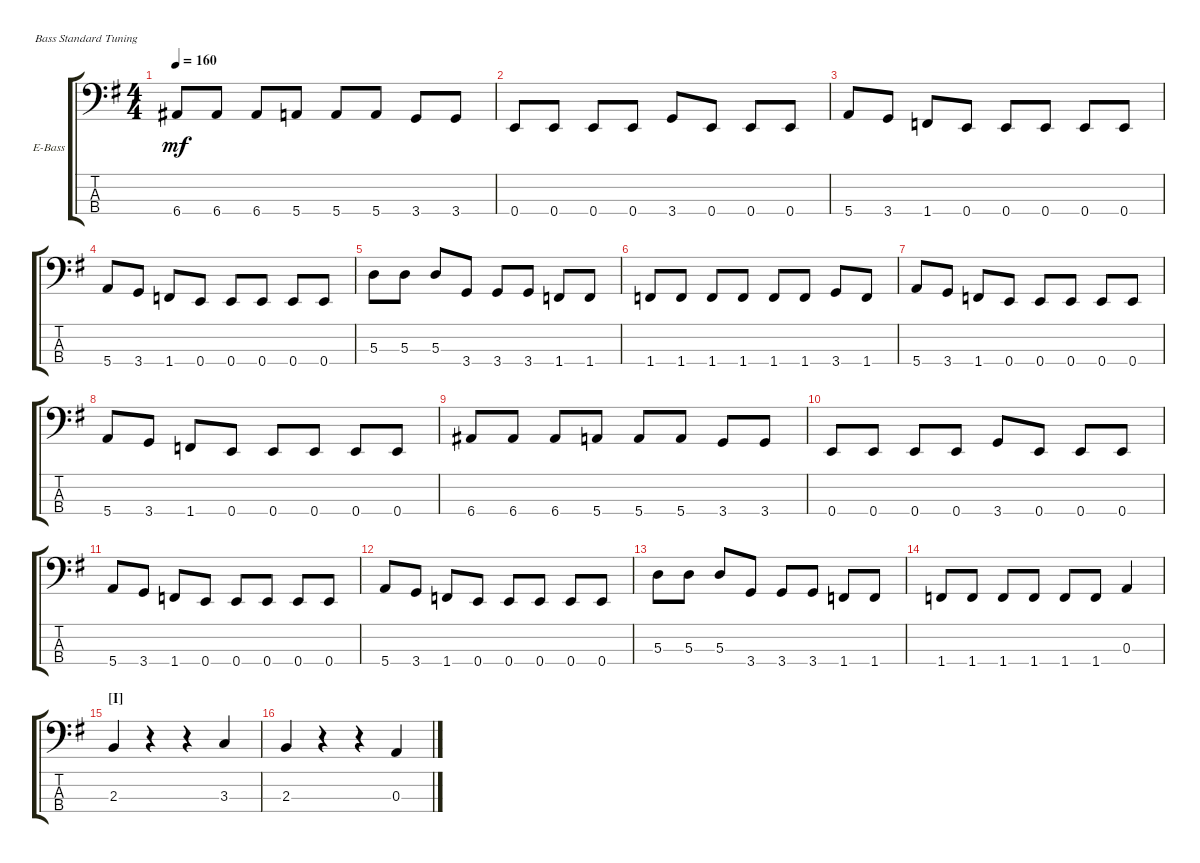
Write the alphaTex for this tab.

\defaultSystemsLayout 4
\bracketExtendMode groupsimilarinstruments
\firstSystemTrackNameOrientation horizontal
\otherSystemsTrackNameOrientation horizontal
\track ("Electric Bass" "E-Bass") {instrument electricbassfinger}
\staff {score tabs}
\tuning (G2 D2 A1 E1)
\ts (4 4)
\tempo 160
\clef f4
\ks eminor
6.4.8{dy mf} 6.4.8 6.4.8 5.4.8 5.4.8 5.4.8 3.4.8 3.4.8 |
0.4.8 0.4.8 0.4.8 0.4.8 3.4.8 0.4.8 0.4.8 0.4.8 |
\scale
0.307692 5.4.8 3.4.8 1.4.8 0.4.8 0.4.8 0.4.8 0.4.8 0.4.8 |
\scale
0.239769 5.4.8 3.4.8 1.4.8 0.4.8 0.4.8 0.4.8 0.4.8 0.4.8 |
\scale
0.222169 5.3.8 5.3.8 5.3.8 3.4.8 3.4.8 3.4.8 1.4.8 1.4.8 |
\scale
0.230769 1.4.8 1.4.8 1.4.8 1.4.8 1.4.8 1.4.8 3.4.8 1.4.8 |
5.4.8 3.4.8 1.4.8 0.4.8 0.4.8 0.4.8 0.4.8 0.4.8 |
5.4.8 3.4.8 1.4.8 0.4.8 0.4.8 0.4.8 0.4.8 0.4.8 |
6.4.8 6.4.8 6.4.8 5.4.8 5.4.8 5.4.8 3.4.8 3.4.8 |
0.4.8 0.4.8 0.4.8 0.4.8 3.4.8 0.4.8 0.4.8 0.4.8 |
\scale
0.307692 5.4.8 3.4.8 1.4.8 0.4.8 0.4.8 0.4.8 0.4.8 0.4.8 |
\scale
0.239769 5.4.8 3.4.8 1.4.8 0.4.8 0.4.8 0.4.8 0.4.8 0.4.8 |
\scale
0.222169 5.3.8 5.3.8 5.3.8 3.4.8 3.4.8 3.4.8 1.4.8 1.4.8 |
\scale
0.230769 1.4.8 1.4.8 1.4.8 1.4.8 1.4.8 1.4.8 0.3.4 |
\section ("I" "")
2.3.4 r.4 r.4 3.3.4 |
2.3.4 r.4 r.4 0.3.4
